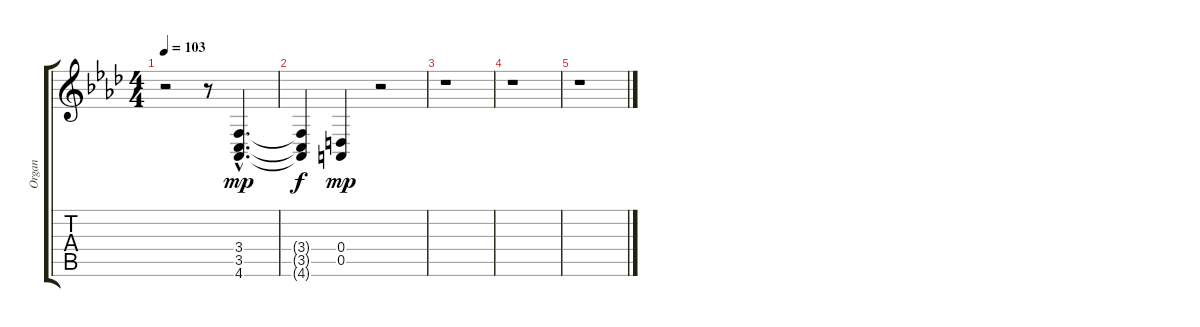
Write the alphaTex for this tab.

\track ("Organ" "Organ") {instrument drawbarorgan}
\staff {score tabs}
\tuning (E4 B3 G3 D3 A2 E2) {hide}
\ts (4 4)
\tempo 103
\clef g2
\ks ab
r.2{dy mp} r.8 (3.4{hac} 3.5{hac} 4.6{hac}).4{d} |
(3.4{t} 3.5{t} 4.6{t}).4{dy f} (0.4 0.5).4{dy mp} r.2 |
r.1 |
r.1 |
r.1
